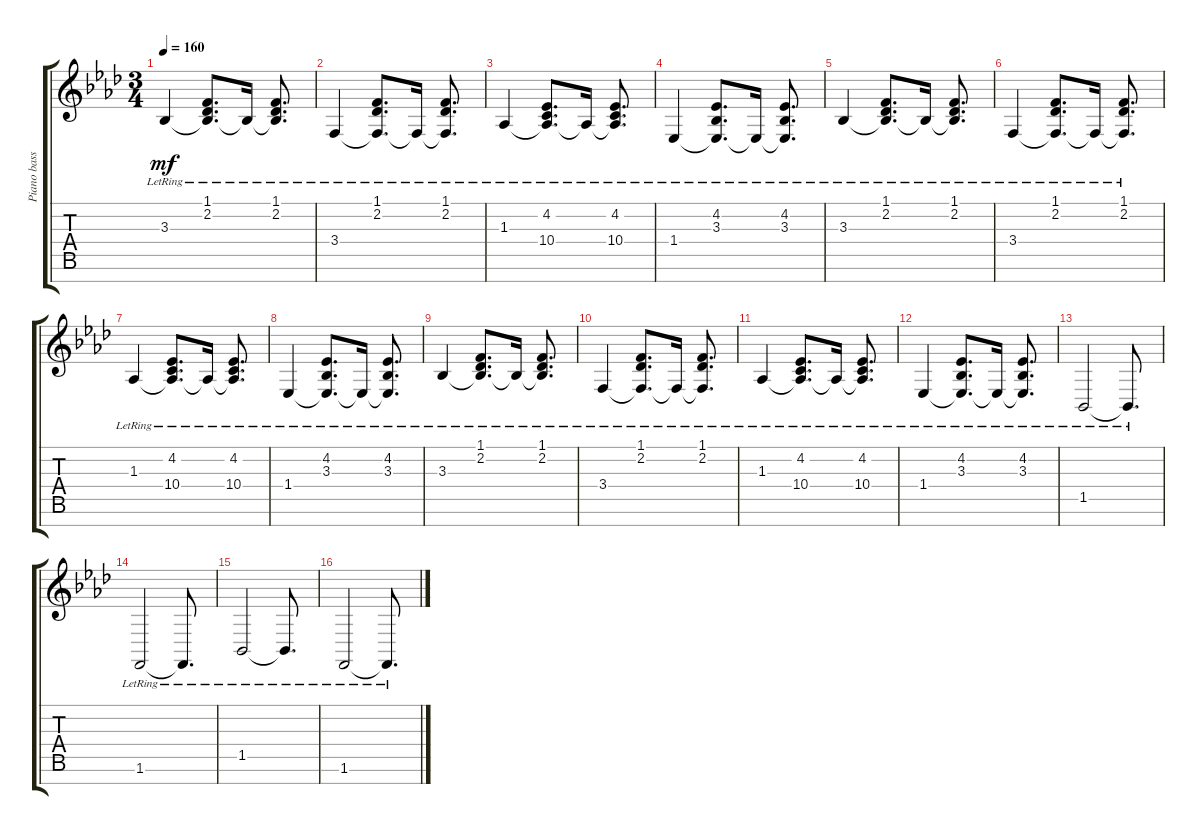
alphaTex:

\track ("Piano bass" "Piano bass") {instrument acousticgrandpiano}
\staff {score tabs}
\tuning (E4 B3 G3 D3 A2 E2 B1) {hide}
\ts (3 4)
\tempo 160
\clef g2
\ks ab
3.3{lr}.4{dy mf} (1.1{lr} 2.2{lr} 3.3{lr t}).8{d} 3.3{lr t}.16 (1.1{lr} 2.2{lr} 3.3{lr t}).8{d} |
3.4{lr}.4 (1.1{lr} 2.2{lr} 3.4{lr t}).8{d} 3.4{lr t}.16 (1.1{lr} 2.2{lr} 3.4{lr t}).8{d} |
1.3{lr}.4 (4.2{lr} 1.3{lr t} 10.4{lr}).8{d} 1.3{lr t}.16 (4.2{lr} 1.3{lr t} 10.4{lr}).8{d} |
1.4{lr}.4 (4.2{lr} 3.3{lr} 1.4{lr t}).8{d} 1.4{lr t}.16 (4.2{lr} 3.3{lr} 1.4{lr t}).8{d} |
3.3{lr}.4 (1.1{lr} 2.2{lr} 3.3{lr t}).8{d} 3.3{lr t}.16 (1.1{lr} 2.2{lr} 3.3{lr t}).8{d} |
3.4{lr}.4 (1.1{lr} 2.2{lr} 3.4{lr t}).8{d} 3.4{lr t}.16 (1.1{lr} 2.2{lr} 3.4{lr t}).8{d} |
1.3{lr}.4 (4.2{lr} 1.3{lr t} 10.4{lr}).8{d} 1.3{lr t}.16 (4.2{lr} 1.3{lr t} 10.4{lr}).8{d} |
1.4{lr}.4 (4.2{lr} 3.3{lr} 1.4{lr t}).8{d} 1.4{lr t}.16 (4.2{lr} 3.3{lr} 1.4{lr t}).8{d} |
3.3{lr}.4 (1.1{lr} 2.2{lr} 3.3{lr t}).8{d} 3.3{lr t}.16 (1.1{lr} 2.2{lr} 3.3{lr t}).8{d} |
3.4{lr}.4 (1.1{lr} 2.2{lr} 3.4{lr t}).8{d} 3.4{lr t}.16 (1.1{lr} 2.2{lr} 3.4{lr t}).8{d} |
1.3{lr}.4 (4.2{lr} 1.3{lr t} 10.4{lr}).8{d} 1.3{lr t}.16 (4.2{lr} 1.3{lr t} 10.4{lr}).8{d} |
1.4{lr}.4 (4.2{lr} 3.3{lr} 1.4{lr t}).8{d} 1.4{lr t}.16 (4.2{lr} 3.3{lr} 1.4{lr t}).8{d} |
1.5{lr}.2 1.5{lr t}.8{d} |
1.6{lr}.2 1.6{lr t}.8{d} |
1.5{lr}.2 1.5{lr t}.8{d} |
1.6{lr}.2 1.6{lr t}.8{d}
